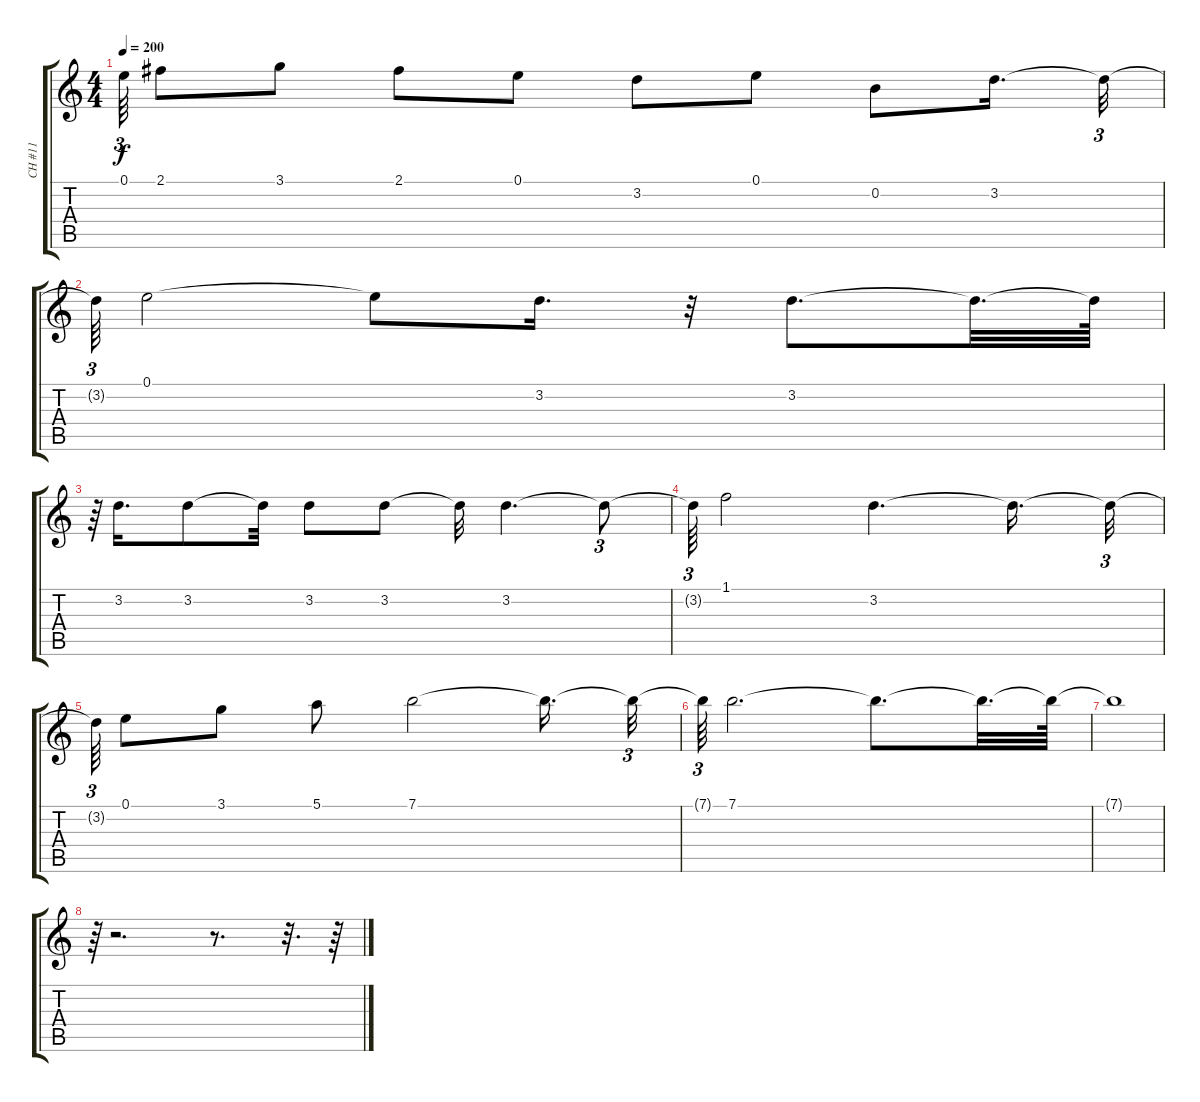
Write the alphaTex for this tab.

\track ("CH #11" "CH #11") {instrument distortionguitar}
\staff {score tabs}
\tuning (E4 B3 G3 D3 A2 E2) {hide}
\ts (4 4)
\tempo 200
\clef g2
\ks c
0.1{t}.64{tu (3 2) dy f} 2.1.8 3.1.8 2.1.8 0.1.8 3.2.8 0.1.8 0.2.8 3.2.16{d} 3.2{t}.32{tu (3 2)} |
3.2{t}.64{tu (3 2)} 0.1.2 0.1{t}.8 3.2.16{d} r.32 3.2.8{d} 3.2{t}.32{d} 3.2{t}.64 |
r.64{tu (3 2)} 3.2.16{d} 3.2.8 3.2{t}.32 3.2.8 3.2.8 3.2{t}.32 3.2.4{d} 3.2{t}.8{tu (3 2)} |
3.2{t}.64{tu (3 2)} 1.1.2 3.2.4{d} 3.2{t}.16{d} 3.2{t}.32{tu (3 2)} |
3.2{t}.64{tu (3 2)} 0.1.8 3.1.8 5.1.8 7.1.2 7.1{t}.16{d} 7.1{t}.32{tu (3 2)} |
7.1{t}.64{tu (3 2)} 7.1.2{d} 7.1{t}.8{d} 7.1{t}.32{d} 7.1{t}.64 |
7.1{t}.1 |
r.64{tu (3 2)} r.2{d} r.8{d} r.32{d} r.64
